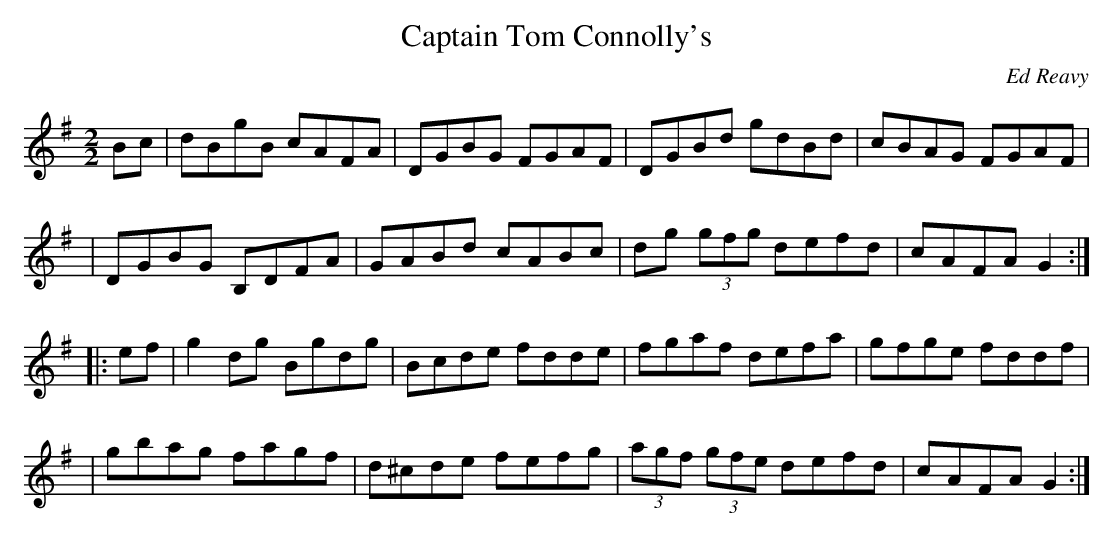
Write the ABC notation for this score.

X:1
T:Captain Tom Connolly's
C:Ed Reavy
M:2/2
L:1/8
K:G
Bc \
| dBgB cAFA | DGBG FGAF | DGBd gdBd | cBAG FGAF |
| DGBG B,DFA | GABd cABc | dg (3gfg defd | cAFA G2 :|
|: ef \
| g2 dg Bgdg | Bcde fdde | fgaf defa | gfge fddf |
| gbag fagf | d^cde fefg | (3agf (3gfe defd | cAFA G2 :|
